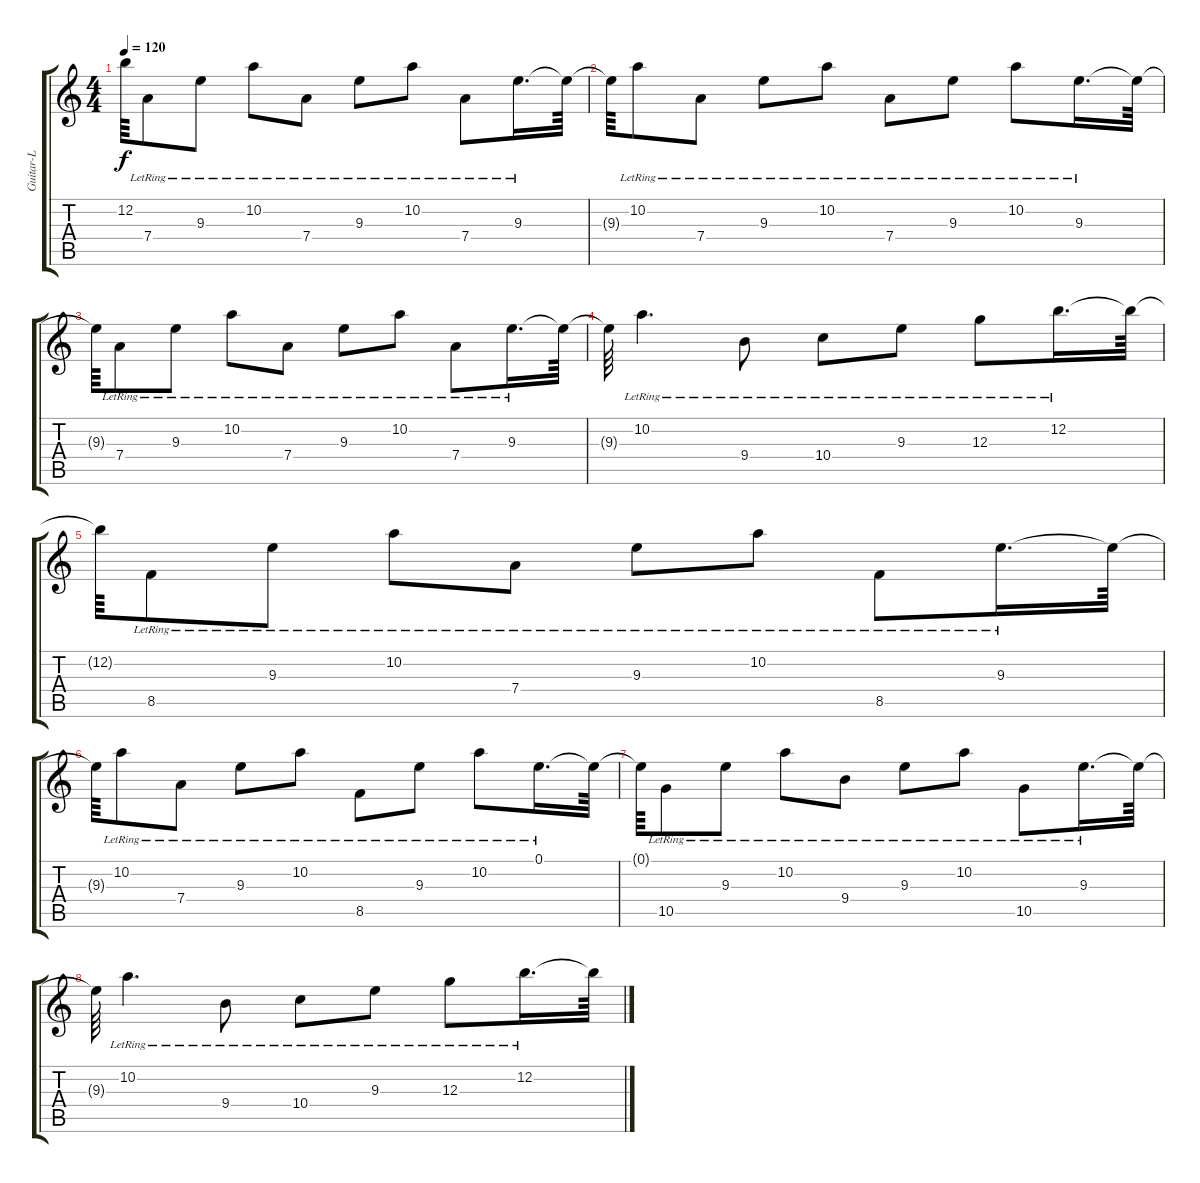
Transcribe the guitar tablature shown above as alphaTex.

\track ("Guitar-L" "Guitar-L") {instrument acousticguitarnylon}
\staff {score tabs}
\tuning (E4 B3 G3 D3 A2 E2) {hide}
\ts (4 4)
\tempo 120
\clef g2
\ks c
12.2{t}.64{dy f} 7.4{lr}.8 9.3{lr}.8 10.2{lr}.8 7.4{lr}.8 9.3{lr}.8 10.2{lr}.8 7.4{lr}.8 9.3{lr}.16{d} 9.3{t}.64 |
9.3{t}.64 10.2{lr}.8 7.4{lr}.8 9.3{lr}.8 10.2{lr}.8 7.4{lr}.8 9.3{lr}.8 10.2{lr}.8 9.3{lr}.16{d} 9.3{t}.64 |
9.3{t}.64 7.4{lr}.8 9.3{lr}.8 10.2{lr}.8 7.4{lr}.8 9.3{lr}.8 10.2{lr}.8 7.4{lr}.8 9.3{lr}.16{d} 9.3{t}.64 |
9.3{t}.64 10.2{lr}.4{d} 9.4{lr}.8 10.4{lr}.8 9.3{lr}.8 12.3{lr}.8 12.2{lr}.16{d} 12.2{t}.64 |
12.2{t}.64 8.5{lr}.8 9.3{lr}.8 10.2{lr}.8 7.4{lr}.8 9.3{lr}.8 10.2{lr}.8 8.5{lr}.8 9.3{lr}.16{d} 9.3{t}.64 |
9.3{t}.64 10.2{lr}.8 7.4{lr}.8 9.3{lr}.8 10.2{lr}.8 8.5{lr}.8 9.3{lr}.8 10.2{lr}.8 0.1{lr}.16{d} 0.1{t}.64 |
0.1{t}.64 10.5{lr}.8 9.3{lr}.8 10.2{lr}.8 9.4{lr}.8 9.3{lr}.8 10.2{lr}.8 10.5{lr}.8 9.3{lr}.16{d} 9.3{t}.64 |
9.3{t}.64 10.2{lr}.4{d} 9.4{lr}.8 10.4{lr}.8 9.3{lr}.8 12.3{lr}.8 12.2{lr}.16{d} 12.2{t}.64
